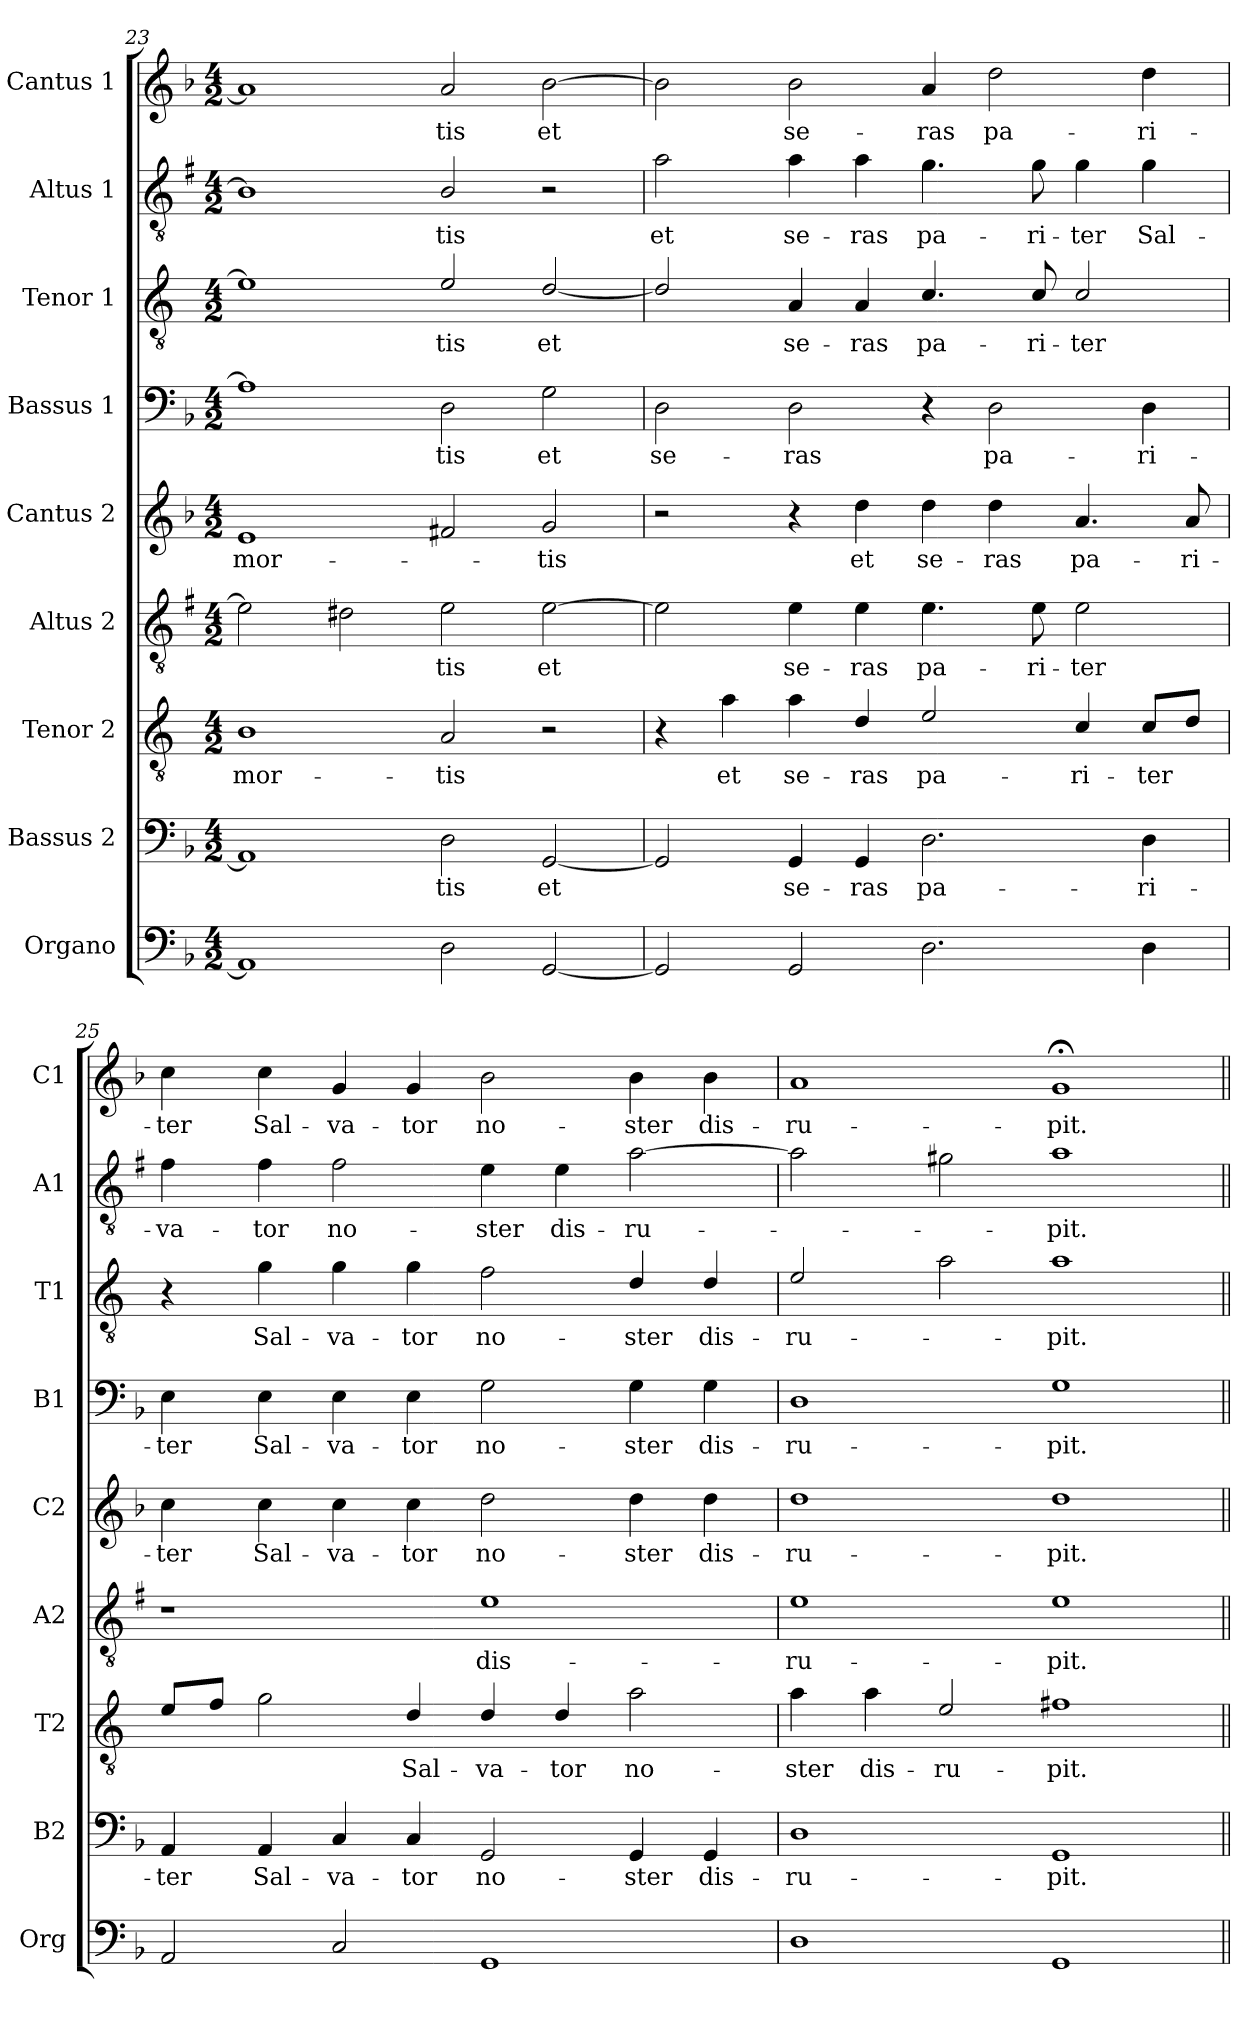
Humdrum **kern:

**kern	**kern	**text	**kern	**text	**kern	**text	**kern	**text	**kern	**text	**kern	**text	**kern	**text	**kern	**text
*part9	*part8	*part8	*part7	*part7	*part6	*part6	*part5	*part5	*part4	*part4	*part3	*part3	*part2	*part2	*part1	*part1
*staff9	*staff8	*staff8	*staff7	*staff7	*staff6	*staff6	*staff5	*staff5	*staff4	*staff4	*staff3	*staff3	*staff2	*staff2	*staff1	*staff1
*I"Organo	*I"Bassus 2	*	*I"Tenor 2	*	*I"Altus 2	*	*I"Cantus 2	*	*I"Bassus 1	*	*I"Tenor 1	*	*I"Altus 1	*	*I"Cantus 1	*
*I'Org	*I'B2	*	*I'T2	*	*I'A2	*	*I'C2	*	*I'B1	*	*I'T1	*	*I'A1	*	*I'C1	*
!!LO:LB:g=z
*clefF4	*clefF4	*	*clefGv2	*	*clefGv2	*	*clefG2	*	*clefF4	*	*clefGv2	*	*clefGv2	*	*clefG2	*
*	*	*	*ITrd4c7	*	*ITrd1c2	*	*	*	*	*	*ITrd4c7	*	*ITrd1c2	*	*	*
*k[b-]	*k[b-]	*	*k[b-]	*	*k[b-]	*	*k[b-]	*	*k[b-]	*	*k[b-]	*	*k[b-]	*	*k[b-]	*
*F:	*F:	*	*F:	*	*F:	*	*F:	*	*F:	*	*F:	*	*F:	*	*F:	*
*M4/2	*M4/2	*	*M4/2	*	*M4/2	*	*M4/2	*	*M4/2	*	*M4/2	*	*M4/2	*	*M4/2	*
=23	=23	=23	=23	=23	=23	=23	=23	=23	=23	=23	=23	=23	=23	=23	=23	=23
!	!	!	!	!LO:LY:b	!	!	!	!LO:LY:b	!	!	!	!	!	!	!	!
1AA]	1AA]	.	1E	mor-	2d\]	.	1e	mor-	1A]	.	1A]	.	1A]	.	1a]	.
.	.	.	.	.	2c#X\	.	.	.	.	.	.	.	.	.	.	.
!	!	!LO:LY:b	!	!LO:LY:b	!	!LO:LY:b	!	!	!	!LO:LY:b	!	!LO:LY:b	!	!LO:LY:b	!	!LO:LY:b
2D\	2D\	-tis	2D/	-tis	2d\	-tis	2f#X/	.	2D\	-tis	2A/	-tis	2A/	-tis	2a/	-tis
!	!	!LO:LY:b	!	!	!	!LO:LY:b	!	!LO:LY:b	!	!LO:LY:b	!	!LO:LY:b	!	!	!	!LO:LY:b
[2GG/	[2GG/	et	2r	.	[2d\	et	2g/	-tis	2G\	et	[2G/	et	2r	.	[2b-\	et
=24	=24	=24	=24	=24	=24	=24	=24	=24	=24	=24	=24	=24	=24	=24	=24	=24
!	!	!	!	!	!	!	!	!	!	!LO:LY:b	!	!	!	!LO:LY:b	!	!
2GG/]	2GG/]	.	4r	.	2d\]	.	2r	.	2D\	se-	2G/]	.	2g\	et	2b-\]	.
!	!	!	!	!LO:LY:b	!	!	!	!	!	!	!	!	!	!	!	!
.	.	.	4d\	et	.	.	.	.	.	.	.	.	.	.	.	.
!	!	!LO:LY:b	!	!LO:LY:b	!	!LO:LY:b	!	!	!	!LO:LY:b	!	!LO:LY:b	!	!LO:LY:b	!	!LO:LY:b
2GG/	4GG/	se-	4d\	se-	4d\	se-	4r	.	2D\	-ras	4D/	se-	4g\	se-	2b-\	se-
!	!	!LO:LY:b	!	!LO:LY:b	!	!LO:LY:b	!	!LO:LY:b	!	!	!	!LO:LY:b	!	!LO:LY:b	!	!
.	4GG/	-ras	4G/	-ras	4d\	-ras	4dd\	et	.	.	4D/	-ras	4g\	-ras	.	.
!	!	!LO:LY:b	!	!LO:LY:b	!	!LO:LY:b	!	!LO:LY:b	!	!	!	!LO:LY:b	!	!LO:LY:b	!	!LO:LY:b
2.D\	2.D\	pa-	2A/	pa-	4.d\	pa-	4dd\	se-	4r	.	4.F/	pa-	4.f\	pa-	4a/	-ras
!	!	!	!	!	!	!	!	!LO:LY:b	!	!LO:LY:b	!	!	!	!	!	!LO:LY:b
.	.	.	.	.	.	.	4dd\	-ras	2D\	pa-	.	.	.	.	2dd\	pa-
!	!	!	!	!	!	!LO:LY:b	!	!	!	!	!	!LO:LY:b	!	!LO:LY:b	!	!
.	.	.	.	.	8d\	-ri-	.	.	.	.	8F/	-ri-	8f\	-ri-	.	.
!	!	!	!	!LO:LY:b	!	!LO:LY:b	!	!LO:LY:b	!	!	!	!LO:LY:b	!	!LO:LY:b	!	!
.	.	.	4F/	-ri-	2d\	-ter	4.a/	pa-	.	.	2F/	-ter	4f\	-ter	.	.
!	!	!LO:LY:b	!	!LO:LY:b	!	!	!	!	!	!LO:LY:b	!	!	!	!LO:LY:b	!	!LO:LY:b
4D\	4D\	-ri-	8F/L	-ter	.	.	.	.	4D\	-ri-	.	.	4f\	Sal-	4dd\	-ri-
!	!	!	!	!	!	!	!	!LO:LY:b	!	!	!	!	!	!	!	!
.	.	.	8G/J	.	.	.	8a/	-ri-	.	.	.	.	.	.	.	.
=25	=25	=25	=25	=25	=25	=25	=25	=25	=25	=25	=25	=25	=25	=25	=25	=25
!	!	!LO:LY:b	!	!	!	!	!	!LO:LY:b	!	!LO:LY:b	!	!	!	!LO:LY:b	!	!LO:LY:b
2AA/	4AA/	-ter	8A/L	.	1r	.	4cc\	-ter	4E\	-ter	4r	.	4e\	-va-	4cc\	-ter
.	.	.	8B-/J	.	.	.	.	.	.	.	.	.	.	.	.	.
!	!	!LO:LY:b	!	!	!	!	!	!LO:LY:b	!	!LO:LY:b	!	!LO:LY:b	!	!LO:LY:b	!	!LO:LY:b
.	4AA/	Sal-	2c\	.	.	.	4cc\	Sal-	4E\	Sal-	4c\	Sal-	4e\	-tor	4cc\	Sal-
!	!	!LO:LY:b	!	!	!	!	!	!LO:LY:b	!	!LO:LY:b	!	!LO:LY:b	!	!LO:LY:b	!	!LO:LY:b
2C/	4C/	-va-	.	.	.	.	4cc\	-va-	4E\	-va-	4c\	-va-	2e\	no-	4g/	-va-
!	!	!LO:LY:b	!	!LO:LY:b	!	!	!	!LO:LY:b	!	!LO:LY:b	!	!LO:LY:b	!	!	!	!LO:LY:b
.	4C/	-tor	4G/	Sal-	.	.	4cc\	-tor	4E\	-tor	4c\	-tor	.	.	4g/	-tor
!	!	!LO:LY:b	!	!LO:LY:b	!	!LO:LY:b	!	!LO:LY:b	!	!LO:LY:b	!	!LO:LY:b	!	!LO:LY:b	!	!LO:LY:b
1GG	2GG/	no-	4G/	-va-	1d	dis-	2dd\	no-	2G\	no-	2B-\	no-	4d\	-ster	2b-\	no-
!	!	!	!	!LO:LY:b	!	!	!	!	!	!	!	!	!	!LO:LY:b	!	!
.	.	.	4G/	-tor	.	.	.	.	.	.	.	.	4d\	dis-	.	.
!	!	!LO:LY:b	!	!LO:LY:b	!	!	!	!LO:LY:b	!	!LO:LY:b	!	!LO:LY:b	!	!LO:LY:b	!	!LO:LY:b
.	4GG/	-ster	2d\	no-	.	.	4dd\	-ster	4G\	-ster	4G/	-ster	[2g\	-ru-	4b-\	-ster
!	!	!LO:LY:b	!	!	!	!	!	!LO:LY:b	!	!LO:LY:b	!	!LO:LY:b	!	!	!	!LO:LY:b
.	4GG/	dis-	.	.	.	.	4dd\	dis-	4G\	dis-	4G/	dis-	.	.	4b-\	dis-
=26	=26	=26	=26	=26	=26	=26	=26	=26	=26	=26	=26	=26	=26	=26	=26	=26
!	!	!LO:LY:b	!	!LO:LY:b	!	!LO:LY:b	!	!LO:LY:b	!	!LO:LY:b	!	!LO:LY:b	!	!	!	!LO:LY:b
1D	1D	-ru-	4d\	-ster	1d	-ru-	1dd	-ru-	1D	-ru-	2A/	-ru-	2g\]	.	1a	-ru-
!	!	!	!	!LO:LY:b	!	!	!	!	!	!	!	!	!	!	!	!
.	.	.	4d\	dis-	.	.	.	.	.	.	.	.	.	.	.	.
!	!	!	!	!LO:LY:b	!	!	!	!	!	!	!	!	!	!	!	!
.	.	.	2A/	-ru-	.	.	.	.	.	.	2d\	.	2f#X\	.	.	.
!	!	!LO:LY:b	!	!LO:LY:b	!	!LO:LY:b	!	!LO:LY:b	!	!LO:LY:b	!	!LO:LY:b	!	!LO:LY:b	!	!LO:LY:b
1GG	1GG	-pit.	1Bn	-pit.	1d	-pit.	1dd	-pit.	1G	-pit.	1d	-pit.	1g	-pit.	1g;<	-pit.
=||	=||	=||	=||	=||	=||	=||	=||	=||	=||	=||	=||	=||	=||	=||	=||	=||
*-	*-	*-	*-	*-	*-	*-	*-	*-	*-	*-	*-	*-	*-	*-	*-	*-
